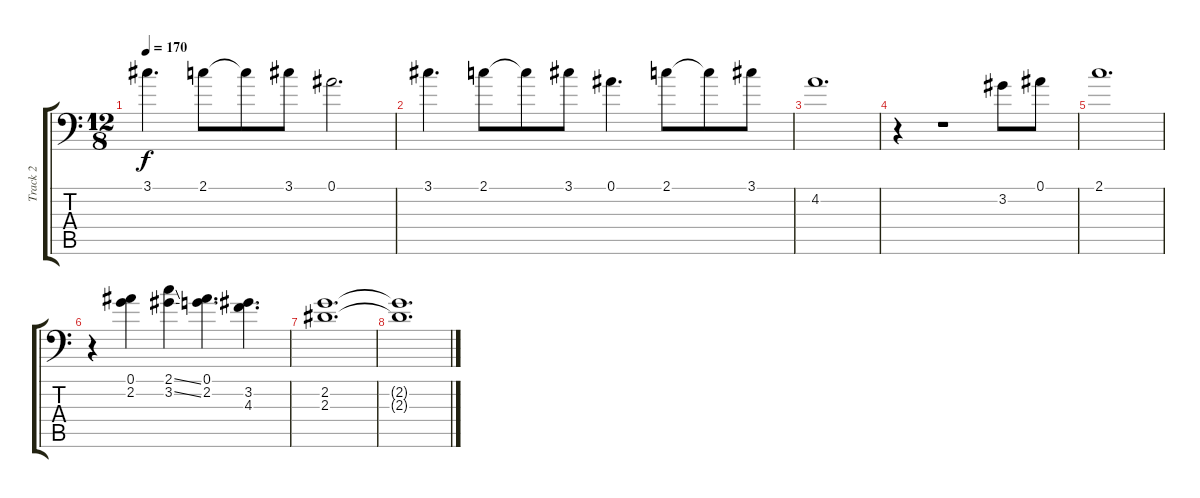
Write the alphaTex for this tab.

\track ("Track 2" "Track 2") {instrument acousticguitarsteel}
\staff {score tabs}
\tuning (Bb3 F3 Db3 Ab2 Eb2 Bb1) {hide}
\ts (12 8)
\tempo 170
\clef f4
\ks c
3.1.4{d dy f} 2.1.8 2.1{t}.8 3.1.8 0.1.2{d} |
3.1.4{d} 2.1.8 2.1{t}.8 3.1.8 0.1.4{d} 2.1.8 2.1{t}.8 3.1.8 |
4.2.1{d} |
r.4 r.1 3.2.8 0.1.8 |
2.1.1{d} |
r.4 (0.1 2.2).4 (2.1{ss} 3.2{ss}).4 (0.1 2.2).4{d} (3.2 4.3).4{d} |
(2.2 2.3).1{d} |
(2.2{t} 2.3{t}).1{d}
